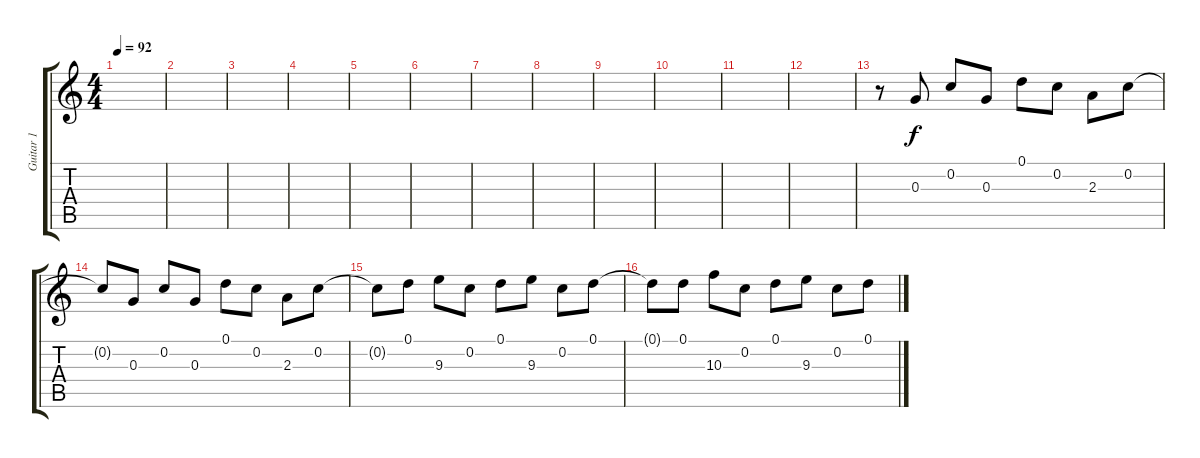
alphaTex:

\track ("Guitar 1" "Guitar 1") {instrument acousticguitarsteel}
\staff {score tabs}
\tuning (D4 C4 G3 D3 A2 E2) {hide}
\ts (4 4)
\tempo 92
\clef g2
\ks c
|
|
|
|
|
|
|
|
|
|
|
|
r.8 0.3.8 0.2.8 0.3.8 0.1.8 0.2.8 2.3.8 0.2.8 |
0.2{t}.8 0.3.8 0.2.8 0.3.8 0.1.8 0.2.8 2.3.8 0.2.8 |
0.2{t}.8 0.1.8 9.3.8 0.2.8 0.1.8 9.3.8 0.2.8 0.1.8 |
0.1{t}.8 0.1.8 10.3.8 0.2.8 0.1.8 9.3.8 0.2.8 0.1.8
